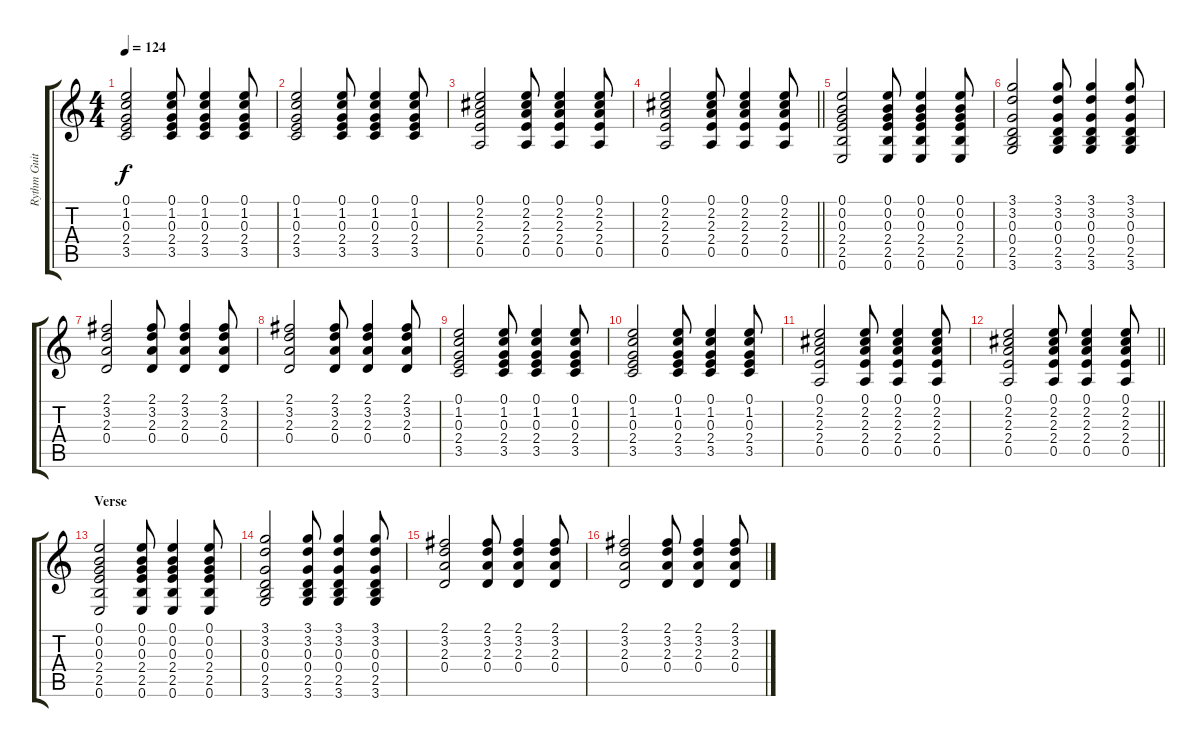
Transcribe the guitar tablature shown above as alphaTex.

\track ("Rythm Guitar" "Rythm Guit") {instrument electricguitarjazz}
\staff {score tabs}
\tuning (E4 B3 G3 D3 A2 E2) {hide}
\ts (4 4)
\tempo 124
\clef g2
\ks c
(0.1 1.2 0.3 2.4 3.5).2{dy f} (0.1 1.2 0.3 2.4 3.5).8 (0.1 1.2 0.3 2.4 3.5).4 (0.1 1.2 0.3 2.4 3.5).8 |
(0.1 1.2 0.3 2.4 3.5).2 (0.1 1.2 0.3 2.4 3.5).8 (0.1 1.2 0.3 2.4 3.5).4 (0.1 1.2 0.3 2.4 3.5).8 |
(0.1 2.2 2.3 2.4 0.5).2 (0.1 2.2 2.3 2.4 0.5).8 (0.1 2.2 2.3 2.4 0.5).4 (0.1 2.2 2.3 2.4 0.5).8 |
\barLineRight lightlight
(0.1 2.2 2.3 2.4 0.5).2 (0.1 2.2 2.3 2.4 0.5).8 (0.1 2.2 2.3 2.4 0.5).4 (0.1 2.2 2.3 2.4 0.5).8 |
(0.1 0.2 0.3 2.4 2.5 0.6).2 (0.1 0.2 0.3 2.4 2.5 0.6).8 (0.1 0.2 0.3 2.4 2.5 0.6).4 (0.1 0.2 0.3 2.4 2.5 0.6).8 |
(3.1 3.2 0.3 0.4 2.5 3.6).2 (3.1 3.2 0.3 0.4 2.5 3.6).8 (3.1 3.2 0.3 0.4 2.5 3.6).4 (3.1 3.2 0.3 0.4 2.5 3.6).8 |
(2.1 3.2 2.3 0.4).2 (2.1 3.2 2.3 0.4).8 (2.1 3.2 2.3 0.4).4 (2.1 3.2 2.3 0.4).8 |
(2.1 3.2 2.3 0.4).2 (2.1 3.2 2.3 0.4).8 (2.1 3.2 2.3 0.4).4 (2.1 3.2 2.3 0.4).8 |
(0.1 1.2 0.3 2.4 3.5).2 (0.1 1.2 0.3 2.4 3.5).8 (0.1 1.2 0.3 2.4 3.5).4 (0.1 1.2 0.3 2.4 3.5).8 |
(0.1 1.2 0.3 2.4 3.5).2 (0.1 1.2 0.3 2.4 3.5).8 (0.1 1.2 0.3 2.4 3.5).4 (0.1 1.2 0.3 2.4 3.5).8 |
(0.1 2.2 2.3 2.4 0.5).2 (0.1 2.2 2.3 2.4 0.5).8 (0.1 2.2 2.3 2.4 0.5).4 (0.1 2.2 2.3 2.4 0.5).8 |
\barLineRight lightlight
(0.1 2.2 2.3 2.4 0.5).2 (0.1 2.2 2.3 2.4 0.5).8 (0.1 2.2 2.3 2.4 0.5).4 (0.1 2.2 2.3 2.4 0.5).8 |
\section ("" "Verse")
(0.1 0.2 0.3 2.4 2.5 0.6).2 (0.1 0.2 0.3 2.4 2.5 0.6).8 (0.1 0.2 0.3 2.4 2.5 0.6).4 (0.1 0.2 0.3 2.4 2.5 0.6).8 |
(3.1 3.2 0.3 0.4 2.5 3.6).2 (3.1 3.2 0.3 0.4 2.5 3.6).8 (3.1 3.2 0.3 0.4 2.5 3.6).4 (3.1 3.2 0.3 0.4 2.5 3.6).8 |
(2.1 3.2 2.3 0.4).2 (2.1 3.2 2.3 0.4).8 (2.1 3.2 2.3 0.4).4 (2.1 3.2 2.3 0.4).8 |
(2.1 3.2 2.3 0.4).2 (2.1 3.2 2.3 0.4).8 (2.1 3.2 2.3 0.4).4 (2.1 3.2 2.3 0.4).8
